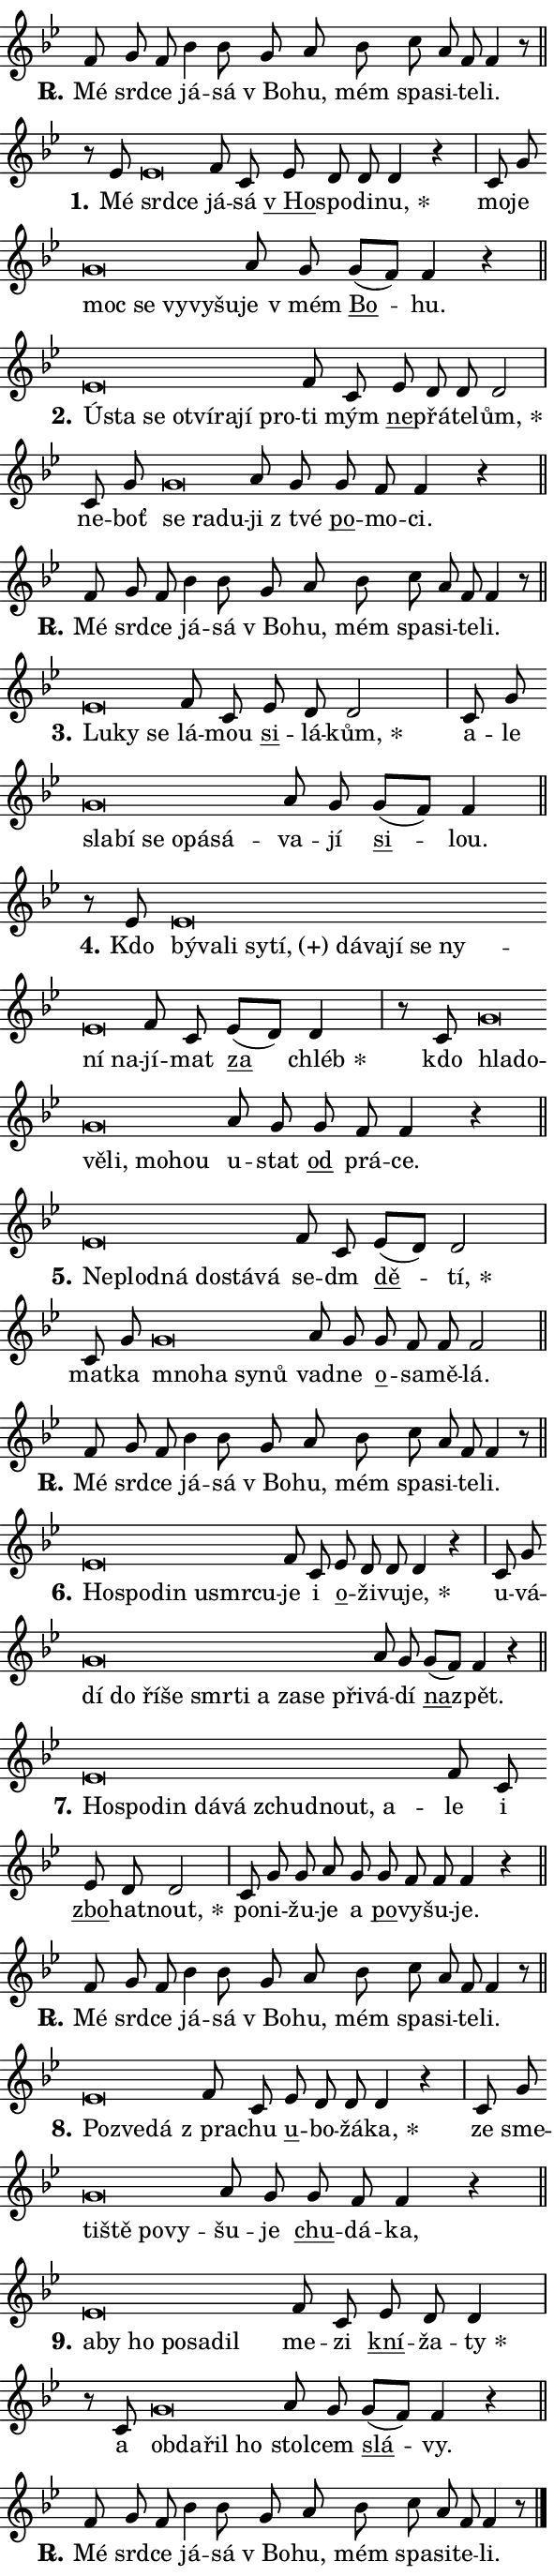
\version "2.24.0"
\header { tagline = "" }
\paper {
  indent = 0\cm
  top-margin = 0\cm
  right-margin = 0.13\cm % to fit lyric hyphens
  bottom-margin = 0\cm
  left-margin = 0\cm
  paper-width = 10\cm
  page-breaking = #ly:one-page-breaking
  system-system-spacing.basic-distance = #11
  score-system-spacing.basic-distance = #11
  ragged-last = ##f
}


%% Author: Thomas Morley
%% https://lists.gnu.org/archive/html/lilypond-user/2020-05/msg00002.html
#(define (line-position grob)
"Returns position of @var[grob} in current system:
   @code{'start}, if at first time-step
   @code{'end}, if at last time-step
   @code{'middle} otherwise
"
  (let* ((col (ly:item-get-column grob))
         (ln (ly:grob-object col 'left-neighbor))
         (rn (ly:grob-object col 'right-neighbor))
         (col-to-check-left (if (ly:grob? ln) ln col))
         (col-to-check-right (if (ly:grob? rn) rn col))
         (break-dir-left
           (and
             (ly:grob-property col-to-check-left 'non-musical #f)
             (ly:item-break-dir col-to-check-left)))
         (break-dir-right
           (and
             (ly:grob-property col-to-check-right 'non-musical #f)
             (ly:item-break-dir col-to-check-right))))
        (cond ((eqv? 1 break-dir-left) 'start)
              ((eqv? -1 break-dir-right) 'end)
              (else 'middle))))

#(define (tranparent-at-line-position vctor)
  (lambda (grob)
  "Relying on @code{line-position} select the relevant enry from @var{vctor}.
Used to determine transparency,"
    (case (line-position grob)
      ((end) (not (vector-ref vctor 0)))
      ((middle) (not (vector-ref vctor 1)))
      ((start) (not (vector-ref vctor 2))))))

noteHeadBreakVisibility =
#(define-music-function (break-visibility)(vector?)
"Makes @code{NoteHead}s transparent relying on @var{break-visibility}"
#{
  \override NoteHead.transparent =
    #(tranparent-at-line-position break-visibility)
#})

#(define delete-ledgers-for-transparent-note-heads
  (lambda (grob)
    "Reads whether a @code{NoteHead} is transparent.
If so this @code{NoteHead} is removed from @code{'note-heads} from
@var{grob}, which is supposed to be @code{LedgerLineSpanner}.
As a result ledgers are not printed for this @code{NoteHead}"
    (let* ((nhds-array (ly:grob-object grob 'note-heads))
           (nhds-list
             (if (ly:grob-array? nhds-array)
                 (ly:grob-array->list nhds-array)
                 '()))
           ;; Relies on the transparent-property being done before
           ;; Staff.LedgerLineSpanner.after-line-breaking is executed.
           ;; This is fragile ...
           (to-keep
             (remove
               (lambda (nhd)
                 (ly:grob-property nhd 'transparent #f))
               nhds-list)))
      ;; TODO find a better method to iterate over grob-arrays, similiar
      ;; to filter/remove etc for lists
      ;; For now rebuilt from scratch
      (set! (ly:grob-object grob 'note-heads)  '())
      (for-each
        (lambda (nhd)
          (ly:pointer-group-interface::add-grob grob 'note-heads nhd))
        to-keep))))

squashNotes = {
  \override NoteHead.X-extent = #'(-0.2 . 0.2)
  \override NoteHead.Y-extent = #'(-0.75 . 0)
  \override NoteHead.stencil =
    #(lambda (grob)
       (let ((pos (ly:grob-property grob 'staff-position)))
         (begin
           (if (< pos -7) (display "ERROR: Lower brevis then expected\n") (display ""))
           (if (<= pos -6) ly:text-interface::print ly:note-head::print))))
}
unSquashNotes = {
  \revert NoteHead.X-extent
  \revert NoteHead.Y-extent
  \revert NoteHead.stencil
}

hideNotes = \noteHeadBreakVisibility #begin-of-line-visible
unHideNotes = \noteHeadBreakVisibility #all-visible

% work-around for resetting accidentals
% https://lilypond.org/doc/v2.23/Documentation/notation/displaying-rhythms#unmetered-music
cadenzaMeasure = {
  \cadenzaOff
  \partial 1024 s1024
  \cadenzaOn
}

#(define-markup-command (accent layout props text) (markup?)
  "Underline accented syllable"
  (interpret-markup layout props
    #{\markup \override #'(offset . 4.3) \underline { #text }#}))

responsum = \markup \concat {
  "R" \hspace #-1.05 \path #0.1 #'((moveto 0 0.07) (lineto 0.9 0.8)) \hspace #0.05 "."
}

spaceSize = #0.6828661417322834 % exact space size for TeX Gyre Schola

\layout {
  \context {
    \Staff
    \remove "Time_signature_engraver"
    \override LedgerLineSpanner.after-line-breaking = #delete-ledgers-for-transparent-note-heads
  }
  \context {
    \Lyrics {
      \override LyricSpace.minimum-distance = \spaceSize
      \override LyricText.font-name = #"TeX Gyre Schola"
      \override LyricText.font-size = 1
      \override StanzaNumber.font-name = #"TeX Gyre Schola Bold"
      \override StanzaNumber.font-size = 1
    }
  }
  \context {
    \Score 
    \override NoteHead.text =
      #(lambda (grob) 
        (let ((pos (ly:grob-property grob 'staff-position)))
          #{\markup {
            \combine
              \halign #-0.55 \raise #(if (= pos -6) 0 0.5) \override #'(thickness . 2) \draw-line #'(3.2 . 0)
              \musicglyph "noteheads.sM1"
          }#}))
  }
}

% magnetic-lyrics.ily
%
%   written by
%     Jean Abou Samra <jean@abou-samra.fr>
%     Werner Lemberg <wl@gnu.org>
%
%   adapted by
%     Jiri Hon <jiri.hon@gmail.com>
%
% Version 2022-Apr-15

% https://www.mail-archive.com/lilypond-user@gnu.org/msg149350.html

#(define (Left_hyphen_pointer_engraver context)
   "Collect syllable-hyphen-syllable occurrences in lyrics and store
them in properties.  This engraver only looks to the left.  For
example, if the lyrics input is @code{foo -- bar}, it does the
following.

@itemize @bullet
@item
Set the @code{text} property of the @code{LyricHyphen} grob between
@q{foo} and @q{bar} to @code{foo}.

@item
Set the @code{left-hyphen} property of the @code{LyricText} grob with
text @q{foo} to the @code{LyricHyphen} grob between @q{foo} and
@q{bar}.
@end itemize

Use this auxiliary engraver in combination with the
@code{lyric-@/text::@/apply-@/magnetic-@/offset!} hook."
   (let ((hyphen #f)
         (text #f))
     (make-engraver
      (acknowledgers
       ((lyric-syllable-interface engraver grob source-engraver)
        (set! text grob)))
      (end-acknowledgers
       ((lyric-hyphen-interface engraver grob source-engraver)
        ;(when (not (grob::has-interface grob 'lyric-space-interface))
          (set! hyphen grob)));)
      ((stop-translation-timestep engraver)
       (when (and text hyphen)
         (ly:grob-set-object! text 'left-hyphen hyphen))
       (set! text #f)
       (set! hyphen #f)))))

#(define (lyric-text::apply-magnetic-offset! grob)
   "If the space between two syllables is less than the value in
property @code{LyricText@/.details@/.squash-threshold}, move the right
syllable to the left so that it gets concatenated with the left
syllable.

Use this function as a hook for
@code{LyricText@/.after-@/line-@/breaking} if the
@code{Left_@/hyphen_@/pointer_@/engraver} is active."
   (let ((hyphen (ly:grob-object grob 'left-hyphen #f)))
     (when hyphen
       (let ((left-text (ly:spanner-bound hyphen LEFT)))
         (when (grob::has-interface left-text 'lyric-syllable-interface)
           (let* ((common (ly:grob-common-refpoint grob left-text X))
                  (this-x-ext (ly:grob-extent grob common X))
                  (left-x-ext
                   (begin
                     ;; Trigger magnetism for left-text.
                     (ly:grob-property left-text 'after-line-breaking)
                     (ly:grob-extent left-text common X)))
                  ;; `delta` is the gap width between two syllables.
                  (delta (- (interval-start this-x-ext)
                            (interval-end left-x-ext)))
                  (details (ly:grob-property grob 'details))
                  (threshold (assoc-get 'squash-threshold details 0.2)))
             (when (< delta threshold)
               (let* (;; We have to manipulate the input text so that
                      ;; ligatures crossing syllable boundaries are not
                      ;; disabled.  For languages based on the Latin
                      ;; script this is essentially a beautification.
                      ;; However, for non-Western scripts it can be a
                      ;; necessity.
                      (lt (ly:grob-property left-text 'text))
                      (rt (ly:grob-property grob 'text))
                      (is-space (grob::has-interface hyphen 'lyric-space-interface))
                      (space (if is-space " " ""))
                      (extra-delta (if is-space spaceSize 0))
                      ;; Append new syllable.
                      (ltrt-space (if (and (string? lt) (string? rt))
                                (string-append lt space rt)
                                (make-concat-markup (list lt space rt))))
                      ;; Right-align `ltrt` to the right side.
                      (ltrt-space-markup (grob-interpret-markup
                               grob
                               (make-translate-markup
                                (cons (interval-length this-x-ext) 0)
                                (make-right-align-markup ltrt-space)))))
                 (begin
                   ;; Don't print `left-text`.
                   (ly:grob-set-property! left-text 'stencil #f)
                   ;; Set text and stencil (which holds all collected
                   ;; syllables so far) and shift it to the left.
                   (ly:grob-set-property! grob 'text ltrt-space)
                   (ly:grob-set-property! grob 'stencil ltrt-space-markup)
                   (ly:grob-translate-axis! grob (- (- delta extra-delta)) X))))))))))


#(define (lyric-hyphen::displace-bounds-first grob)
   ;; Make very sure this callback isn't triggered too early.
   (let ((left (ly:spanner-bound grob LEFT))
         (right (ly:spanner-bound grob RIGHT)))
     (ly:grob-property left 'after-line-breaking)
     (ly:grob-property right 'after-line-breaking)
     (ly:lyric-hyphen::print grob)))

squashThreshold = #0.4

\layout {
  \context {
    \Lyrics
    \consists #Left_hyphen_pointer_engraver
    \override LyricText.after-line-breaking =
      #lyric-text::apply-magnetic-offset!
    \override LyricHyphen.stencil = #lyric-hyphen::displace-bounds-first
    \override LyricText.details.squash-threshold = \squashThreshold
    \override LyricHyphen.minimum-distance = 0
    \override LyricHyphen.minimum-length = \squashThreshold
  }
}

squashText = \override LyricText.details.squash-threshold = 9999
unSquashText = \override LyricText.details.squash-threshold = \squashThreshold

leftText = \override LyricText.self-alignment-X = #LEFT
unLeftText = \revert LyricText.self-alignment-X

starOffset = #(lambda (grob) 
                (let ((x_offset (ly:self-alignment-interface::aligned-on-x-parent grob)))
                  (if (= x_offset 0) 0 (+ x_offset 1.2))))

star = #(define-music-function (syllable)(string?)
"Append star separator at the end of a syllable"
#{
  \once \override LyricText.X-offset = #starOffset
  \lyricmode { \markup {
    #syllable
    \override #'((font-name . "TeX Gyre Schola Bold")) \hspace #0.2 \lower #0.65 \larger "*"
  } }
#})

starAccent = #(define-music-function (syllable)(string?)
"Append star separator at the end of a syllable and make accent"
#{
  \once \override LyricText.X-offset = #starOffset
  \lyricmode { \markup {
    \accent #syllable
    \override #'((font-name . "TeX Gyre Schola Bold")) \hspace #0.2 \lower #0.65 \larger "*"
  } }
#})

breath = #(define-music-function (syllable)(string?)
"Append breathing indicator at the end of a syllable"
#{
  \lyricmode { \markup { #syllable "+" } }
#})

optionalBreath = #(define-music-function (syllable)(string?)
"Append optional breathing indicator at the end of a syllable"
#{
  \lyricmode { \markup { #syllable "(+)" } }
#})


\score {
    <<
        \new Voice = "melody" { \cadenzaOn \key bes \major \relative { f'8 g f bes4 bes8 \bar "" g a bes \bar "" c a f f4 r8 \cadenzaMeasure \bar "||" \break } }
        \new Lyrics \lyricsto "melody" { \lyricmode { \set stanza = \responsum
Mé srd -- ce já -- sá "v Bo" -- hu, mém spa -- si -- te -- li. } }
    >>
    \layout {}
}

\score {
    <<
        \new Voice = "melody" { \cadenzaOn \key bes \major \relative { r8 es' \squashNotes es\breve*1/16 \hideNotes \breve*1/16 \bar "" \unHideNotes \unSquashNotes f8 c \bar "" es d d d4 r \cadenzaMeasure \bar "|" c8 g' \bar "" \squashNotes g\breve*1/16 \hideNotes \breve*1/16 \bar "" \breve*1/16 \bar "" \breve*1/16 \breve*1/16 \bar "" \unHideNotes \unSquashNotes a8 g \bar "" g[( f)] f4 r \cadenzaMeasure \bar "||" \break } }
        \new Lyrics \lyricsto "melody" { \lyricmode { \set stanza = "1."
Mé \leftText srd -- \squashText ce \unLeftText \unSquashText já -- sá \markup \accent "v Ho" -- spo -- di -- \star nu, mo -- je \leftText moc \squashText se vy -- vy -- šu -- \unLeftText \unSquashText je "v mém" \markup \accent Bo -- hu. } }
    >>
    \layout {}
}

\score {
    <<
        \new Voice = "melody" { \cadenzaOn \key bes \major \relative { \squashNotes es'\breve*1/16 \hideNotes \breve*1/16 \bar "" \breve*1/16 \bar "" \breve*1/16 \bar "" \breve*1/16 \bar "" \breve*1/16 \bar "" \breve*1/16 \breve*1/16 \bar "" \unHideNotes \unSquashNotes f8 c \bar "" es d d d2 \cadenzaMeasure \bar "|" c8 g' \bar "" \squashNotes g\breve*1/16 \hideNotes \breve*1/16 \breve*1/16 \bar "" \unHideNotes \unSquashNotes a8 g \bar "" g f f4 r \cadenzaMeasure \bar "||" \break } }
        \new Lyrics \lyricsto "melody" { \lyricmode { \set stanza = "2."
\leftText Ú -- \squashText sta se o -- tví -- ra -- jí pro -- \unLeftText \unSquashText ti mým \markup \accent ne -- přá -- te -- \star lům, ne -- boť \leftText se \squashText ra -- du -- \unLeftText \unSquashText ji "z tvé" \markup \accent po -- mo -- ci. } }
    >>
    \layout {}
}

\score {
    <<
        \new Voice = "melody" { \cadenzaOn \key bes \major \relative { f'8 g f bes4 bes8 \bar "" g a bes \bar "" c a f f4 r8 \cadenzaMeasure \bar "||" \break } }
        \new Lyrics \lyricsto "melody" { \lyricmode { \set stanza = \responsum
Mé srd -- ce já -- sá "v Bo" -- hu, mém spa -- si -- te -- li. } }
    >>
    \layout {}
}

\score {
    <<
        \new Voice = "melody" { \cadenzaOn \key bes \major \relative { \squashNotes es'\breve*1/16 \hideNotes \breve*1/16 \breve*1/16 \bar "" \unHideNotes \unSquashNotes f8 c \bar "" es d d2 \cadenzaMeasure \bar "|" c8 g' \bar "" \squashNotes g\breve*1/16 \hideNotes \breve*1/16 \bar "" \breve*1/16 \bar "" \breve*1/16 \bar "" \breve*1/16 \breve*1/16 \bar "" \unHideNotes \unSquashNotes a8 g \bar "" g[( f)] f4 \cadenzaMeasure \bar "||" \break } }
        \new Lyrics \lyricsto "melody" { \lyricmode { \set stanza = "3."
\leftText Lu -- \squashText ky se \unLeftText \unSquashText lá -- mou \markup \accent si -- lá -- \star kům, a -- le \leftText sla -- \squashText bí se o -- pá -- sá -- \unLeftText \unSquashText va -- jí \markup \accent si -- lou. } }
    >>
    \layout {}
}

\score {
    <<
        \new Voice = "melody" { \cadenzaOn \key bes \major \relative { r8 es' \squashNotes es\breve*1/16 \hideNotes \breve*1/16 \bar "" \breve*1/16 \bar "" \breve*1/16 \bar "" \breve*1/16 \bar "" \breve*1/16 \bar "" \breve*1/16 \bar "" \breve*1/16 \bar "" \breve*1/16 \bar "" \breve*1/16 \bar "" \breve*1/16 \breve*1/16 \bar "" \unHideNotes \unSquashNotes f8 c \bar "" es[( d)] d4 \cadenzaMeasure \bar "|" r8 c8 \squashNotes g'\breve*1/16 \hideNotes \breve*1/16 \bar "" \breve*1/16 \bar "" \breve*1/16 \bar "" \breve*1/16 \breve*1/16 \bar "" \unHideNotes \unSquashNotes a8 g \bar "" g f f4 r \cadenzaMeasure \bar "||" \break } }
        \new Lyrics \lyricsto "melody" { \lyricmode { \set stanza = "4."
Kdo \leftText bý -- \squashText va -- li sy -- \optionalBreath tí, dá -- va -- jí se ny -- ní na -- \unLeftText \unSquashText jí -- mat \markup \accent za \star chléb kdo \leftText hla -- \squashText do -- vě -- li, mo -- hou \unLeftText \unSquashText u -- stat \markup \accent od prá -- ce. } }
    >>
    \layout {}
}

\score {
    <<
        \new Voice = "melody" { \cadenzaOn \key bes \major \relative { \squashNotes es'\breve*1/16 \hideNotes \breve*1/16 \bar "" \breve*1/16 \bar "" \breve*1/16 \bar "" \breve*1/16 \breve*1/16 \bar "" \unHideNotes \unSquashNotes f8 c \bar "" es[( d)] d2 \cadenzaMeasure \bar "|" c8 g' \bar "" \squashNotes g\breve*1/16 \hideNotes \breve*1/16 \bar "" \breve*1/16 \breve*1/16 \bar "" \unHideNotes \unSquashNotes a8 g \bar "" g f f f2 \cadenzaMeasure \bar "||" \break } }
        \new Lyrics \lyricsto "melody" { \lyricmode { \set stanza = "5."
\leftText Ne -- \squashText plod -- ná do -- stá -- vá \unLeftText \unSquashText se -- dm \markup \accent dě -- \star tí, mat -- ka \leftText mno -- \squashText ha sy -- nů \unLeftText \unSquashText vad -- ne \markup \accent o -- sa -- mě -- lá. } }
    >>
    \layout {}
}

\score {
    <<
        \new Voice = "melody" { \cadenzaOn \key bes \major \relative { f'8 g f bes4 bes8 \bar "" g a bes \bar "" c a f f4 r8 \cadenzaMeasure \bar "||" \break } }
        \new Lyrics \lyricsto "melody" { \lyricmode { \set stanza = \responsum
Mé srd -- ce já -- sá "v Bo" -- hu, mém spa -- si -- te -- li. } }
    >>
    \layout {}
}

\score {
    <<
        \new Voice = "melody" { \cadenzaOn \key bes \major \relative { \squashNotes es'\breve*1/16 \hideNotes \breve*1/16 \bar "" \breve*1/16 \bar "" \breve*1/16 \bar "" \breve*1/16 \breve*1/16 \bar "" \unHideNotes \unSquashNotes f8 c \bar "" es d d d4 r \cadenzaMeasure \bar "|" c8 g' \bar "" \squashNotes g\breve*1/16 \hideNotes \breve*1/16 \bar "" \breve*1/16 \bar "" \breve*1/16 \bar "" \breve*1/16 \bar "" \breve*1/16 \bar "" \breve*1/16 \bar "" \breve*1/16 \bar "" \breve*1/16 \breve*1/16 \bar "" \unHideNotes \unSquashNotes a8 g \bar "" g[( f)] f4 r \cadenzaMeasure \bar "||" \break } }
        \new Lyrics \lyricsto "melody" { \lyricmode { \set stanza = "6."
\leftText Ho -- \squashText spo -- din u -- smr -- cu -- \unLeftText \unSquashText je i \markup \accent o -- ži -- vu -- \star je, u -- vá -- \leftText dí \squashText do ří -- še smr -- ti a za -- se při -- \unLeftText \unSquashText vá -- dí \markup \accent na -- zpět. } }
    >>
    \layout {}
}

\score {
    <<
        \new Voice = "melody" { \cadenzaOn \key bes \major \relative { \squashNotes es'\breve*1/16 \hideNotes \breve*1/16 \bar "" \breve*1/16 \bar "" \breve*1/16 \bar "" \breve*1/16 \bar "" \breve*1/16 \bar "" \breve*1/16 \breve*1/16 \bar "" \unHideNotes \unSquashNotes f8 c \bar "" es d d2 \cadenzaMeasure \bar "|" c8 g' \bar "" g a8 g \bar "" g f f f4 r \cadenzaMeasure \bar "||" \break } }
        \new Lyrics \lyricsto "melody" { \lyricmode { \set stanza = "7."
\leftText Ho -- \squashText spo -- din dá -- vá zchud -- nout, a -- \unLeftText \unSquashText le i \markup \accent zbo -- hat -- \star nout, po -- ni -- žu -- je a \markup \accent po -- vy -- šu -- je. } }
    >>
    \layout {}
}

\score {
    <<
        \new Voice = "melody" { \cadenzaOn \key bes \major \relative { f'8 g f bes4 bes8 \bar "" g a bes \bar "" c a f f4 r8 \cadenzaMeasure \bar "||" \break } }
        \new Lyrics \lyricsto "melody" { \lyricmode { \set stanza = \responsum
Mé srd -- ce já -- sá "v Bo" -- hu, mém spa -- si -- te -- li. } }
    >>
    \layout {}
}

\score {
    <<
        \new Voice = "melody" { \cadenzaOn \key bes \major \relative { \squashNotes es'\breve*1/16 \hideNotes \breve*1/16 \breve*1/16 \bar "" \unHideNotes \unSquashNotes f8 c \bar "" es d d d4 r \cadenzaMeasure \bar "|" c8 g' \bar "" \squashNotes g\breve*1/16 \hideNotes \breve*1/16 \bar "" \breve*1/16 \breve*1/16 \bar "" \unHideNotes \unSquashNotes a8 g \bar "" g f f4 r \cadenzaMeasure \bar "||" \break } }
        \new Lyrics \lyricsto "melody" { \lyricmode { \set stanza = "8."
\leftText Po -- \squashText zve -- dá \unLeftText \unSquashText "z pra" -- chu \markup \accent u -- bo -- žá -- \star ka, ze sme -- \leftText ti -- \squashText ště po -- vy -- \unLeftText \unSquashText šu -- je \markup \accent chu -- dá -- ka, } }
    >>
    \layout {}
}

\score {
    <<
        \new Voice = "melody" { \cadenzaOn \key bes \major \relative { \squashNotes es'\breve*1/16 \hideNotes \breve*1/16 \bar "" \breve*1/16 \bar "" \breve*1/16 \bar "" \breve*1/16 \breve*1/16 \bar "" \unHideNotes \unSquashNotes f8 c \bar "" es d d4 \cadenzaMeasure \bar "|" r8 c8 \squashNotes g'\breve*1/16 \hideNotes \breve*1/16 \bar "" \breve*1/16 \breve*1/16 \bar "" \unHideNotes \unSquashNotes a8 g \bar "" g[( f)] f4 r \cadenzaMeasure \bar "||" \break } }
        \new Lyrics \lyricsto "melody" { \lyricmode { \set stanza = "9."
\leftText a -- \squashText by ho po -- sa -- dil \unLeftText \unSquashText me -- zi \markup \accent kní -- ža -- \star ty a \leftText ob -- \squashText da -- řil ho \unLeftText \unSquashText stol -- cem \markup \accent slá -- vy. } }
    >>
    \layout {}
}

\score {
    <<
        \new Voice = "melody" { \cadenzaOn \key bes \major \relative { f'8 g f bes4 bes8 \bar "" g a bes \bar "" c a f f4 r8 \cadenzaMeasure \bar "||" \break } \bar "|." }
        \new Lyrics \lyricsto "melody" { \lyricmode { \set stanza = \responsum
Mé srd -- ce já -- sá "v Bo" -- hu, mém spa -- si -- te -- li. } }
    >>
    \layout {}
}
